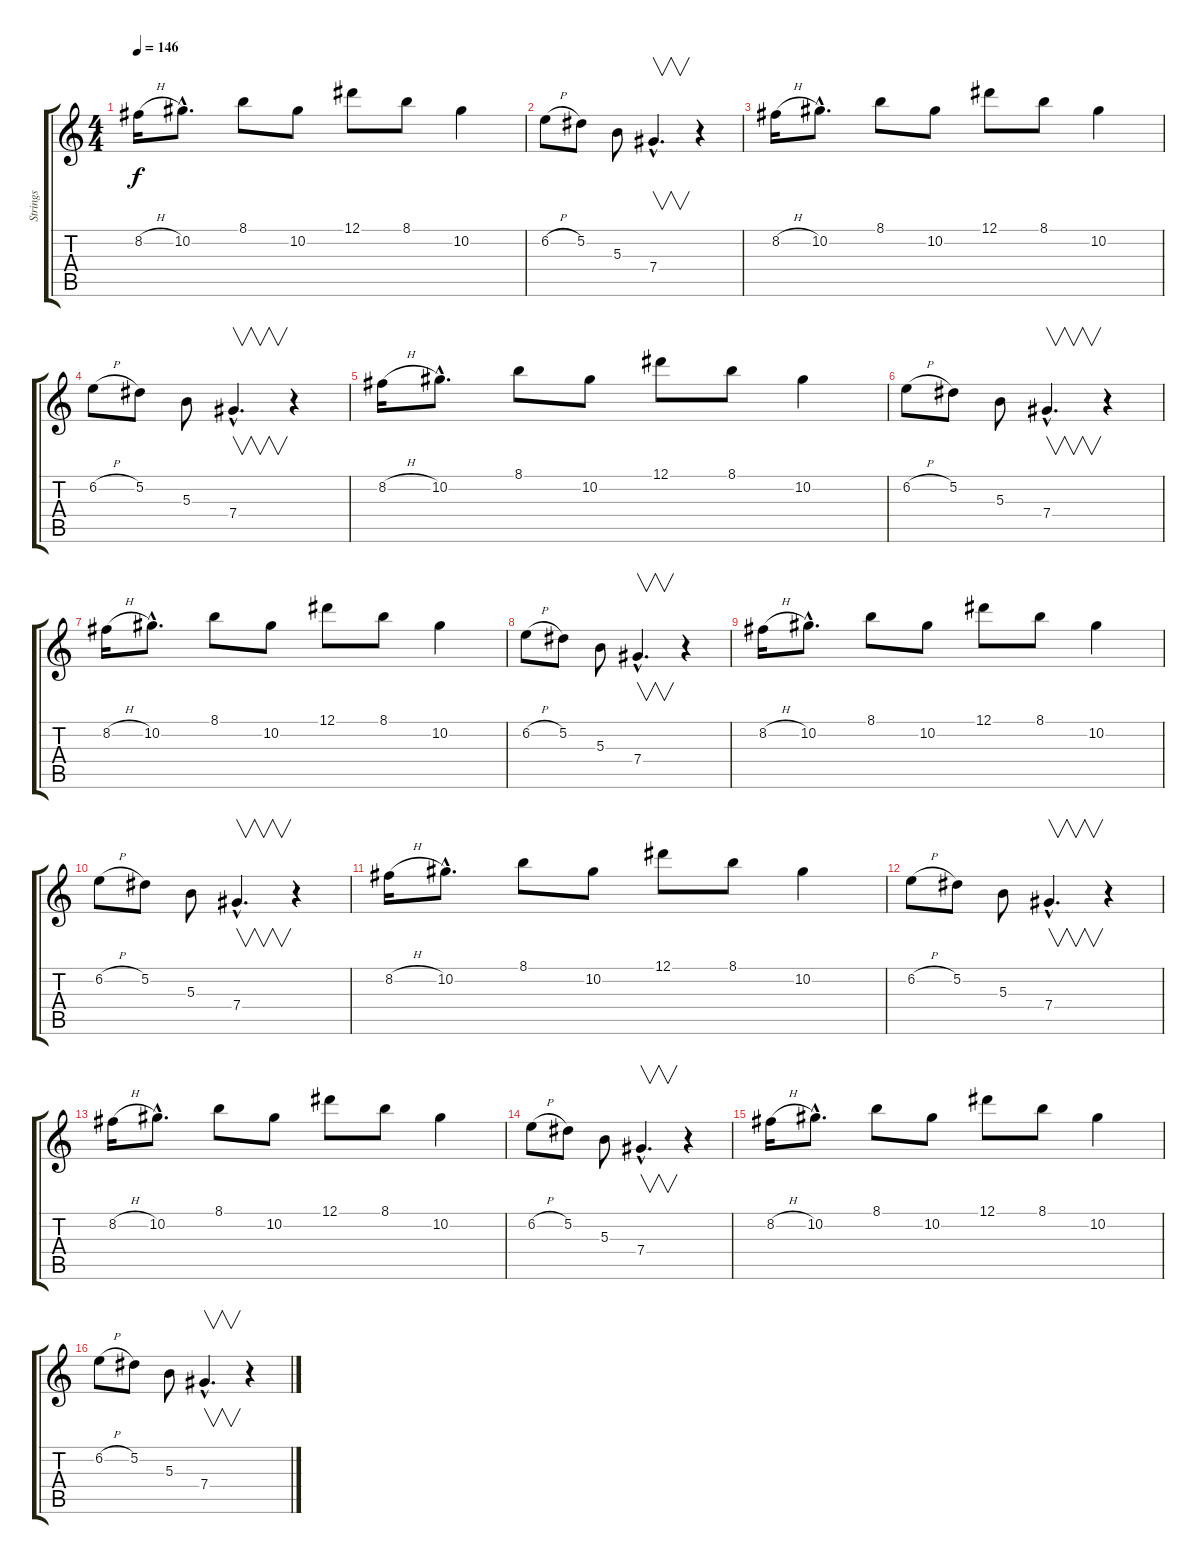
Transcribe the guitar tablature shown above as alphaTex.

\track ("Strings" "Strings") {instrument overdrivenguitar}
\staff {score tabs}
\tuning (Eb4 Bb3 Gb3 Db3 Ab2 Eb2) {hide}
\ts (4 4)
\tempo 146
\clef g2
\ks c
8.2{h}.16{dy f} 10.2{hac}.8{d} 8.1.8 10.2.8 12.1.8 8.1.8 10.2.4 |
6.2{h}.8 5.2.8 5.3.8 7.4{hac}.4{v d} r.4 |
8.2{h}.16 10.2{hac}.8{d} 8.1.8 10.2.8 12.1.8 8.1.8 10.2.4 |
6.2{h}.8 5.2.8 5.3.8 7.4{hac}.4{v d} r.4 |
8.2{h}.16 10.2{hac}.8{d} 8.1.8 10.2.8 12.1.8 8.1.8 10.2.4 |
6.2{h}.8 5.2.8 5.3.8 7.4{hac}.4{v d} r.4 |
8.2{h}.16 10.2{hac}.8{d} 8.1.8 10.2.8 12.1.8 8.1.8 10.2.4 |
6.2{h}.8 5.2.8 5.3.8 7.4{hac}.4{v d} r.4 |
8.2{h}.16 10.2{hac}.8{d} 8.1.8 10.2.8 12.1.8 8.1.8 10.2.4 |
6.2{h}.8 5.2.8 5.3.8 7.4{hac}.4{v d} r.4 |
8.2{h}.16 10.2{hac}.8{d} 8.1.8 10.2.8 12.1.8 8.1.8 10.2.4 |
6.2{h}.8 5.2.8 5.3.8 7.4{hac}.4{v d} r.4 |
8.2{h}.16 10.2{hac}.8{d} 8.1.8 10.2.8 12.1.8 8.1.8 10.2.4 |
6.2{h}.8 5.2.8 5.3.8 7.4{hac}.4{v d} r.4 |
8.2{h}.16 10.2{hac}.8{d} 8.1.8 10.2.8 12.1.8 8.1.8 10.2.4 |
6.2{h}.8 5.2.8 5.3.8 7.4{hac}.4{v d} r.4
